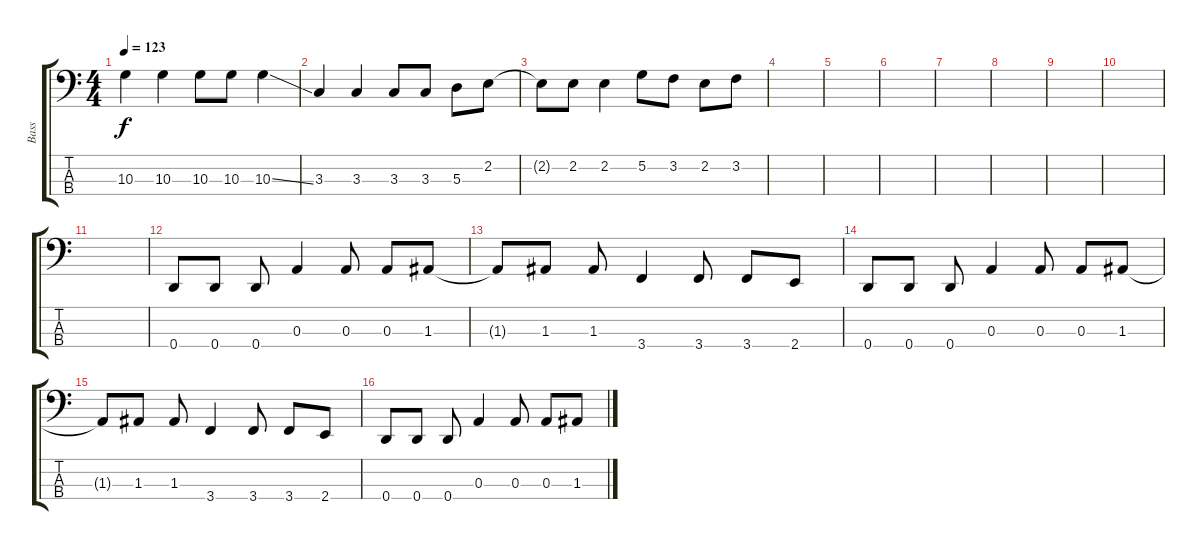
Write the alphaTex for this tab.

\track ("Bass" "Bass") {instrument electricbassfinger}
\staff {score tabs}
\tuning (G2 D2 A1 D1) {hide}
\ts (4 4)
\tempo 123
\clef f4
\ks c
10.3{t}.4{dy f} 10.3.4 10.3.8 10.3.8 10.3{ss}.4 |
3.3.4 3.3.4 3.3.8 3.3.8 5.3.8 2.2.8 |
2.2{t}.8 2.2.8 2.2.4 5.2.8 3.2.8 2.2.8 3.2.8 |
|
|
|
|
|
|
|
|
0.4.8 0.4.8 0.4.8 0.3.4 0.3.8 0.3.8 1.3.8 |
1.3{t}.8 1.3.8 1.3.8 3.4.4 3.4.8 3.4.8 2.4.8 |
0.4.8 0.4.8 0.4.8 0.3.4 0.3.8 0.3.8 1.3.8 |
1.3{t}.8 1.3.8 1.3.8 3.4.4 3.4.8 3.4.8 2.4.8 |
0.4.8 0.4.8 0.4.8 0.3.4 0.3.8 0.3.8 1.3.8
